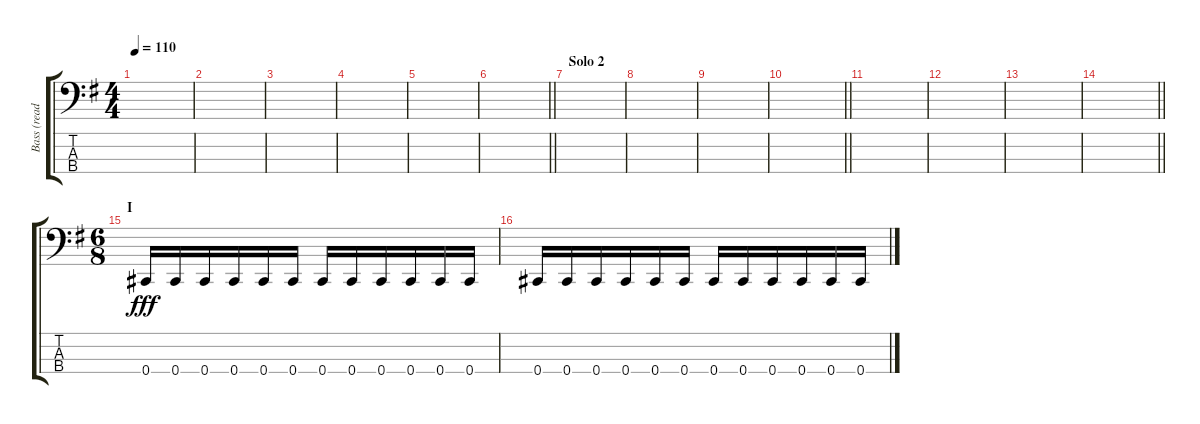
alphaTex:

\track ("Bass (read notice)" "Bass (read") {instrument electricbassfinger}
\staff {score tabs}
\tuning (E2 B1 Gb1 Db1) {hide}
\ts (4 4)
\tempo 110
\clef f4
\ks eminor
|
|
|
|
|
\barLineRight lightlight
|
\section ("" "Solo 2")
|
|
|
\barLineRight lightlight
|
|
|
|
\barLineRight lightlight
|
\ts (6 8)
\section ("" "I")
0.4.16{dy fff} 0.4.16 0.4.16 0.4.16 0.4.16 0.4.16 0.4.16 0.4.16 0.4.16 0.4.16 0.4.16 0.4.16 |
0.4.16 0.4.16 0.4.16 0.4.16 0.4.16 0.4.16 0.4.16 0.4.16 0.4.16 0.4.16 0.4.16 0.4.16
